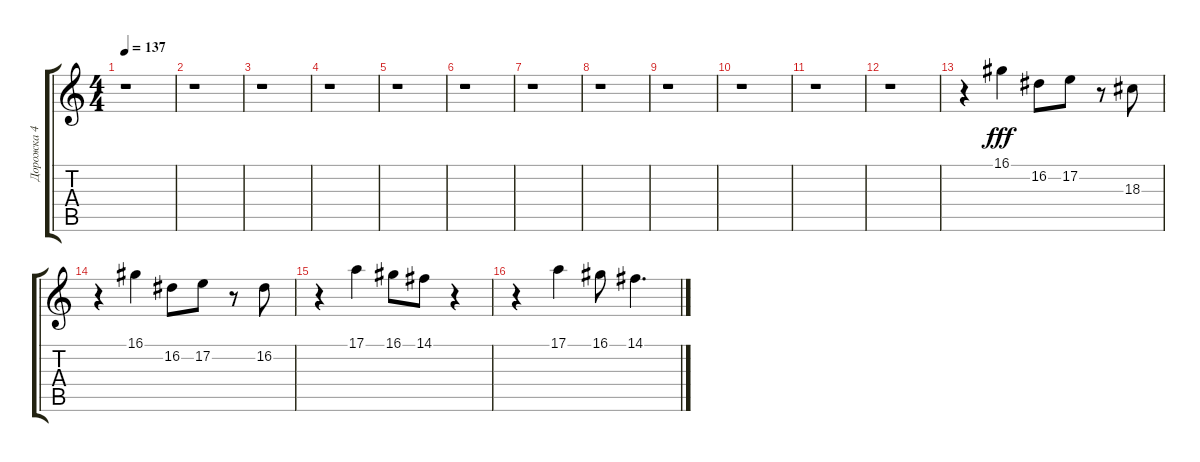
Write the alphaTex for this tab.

\track ("Дорожка 4" "Дорожка 4") {instrument lead2sawtooth}
\staff {score tabs}
\tuning (E4 B3 G3 D3 A2 E2) {hide}
\ts (4 4)
\tempo 137
\clef g2
\ks c
r.1{dy fff} |
r.1 |
r.1 |
r.1 |
r.1 |
r.1 |
r.1 |
r.1 |
r.1 |
r.1 |
r.1 |
r.1 |
r.4 16.1.4 16.2.8 17.2.8 r.8 18.3.8 |
r.4 16.1.4 16.2.8 17.2.8 r.8 16.2.8 |
r.4 17.1.4 16.1.8 14.1.8 r.4 |
r.4 17.1.4 16.1.8 14.1.4{d}
